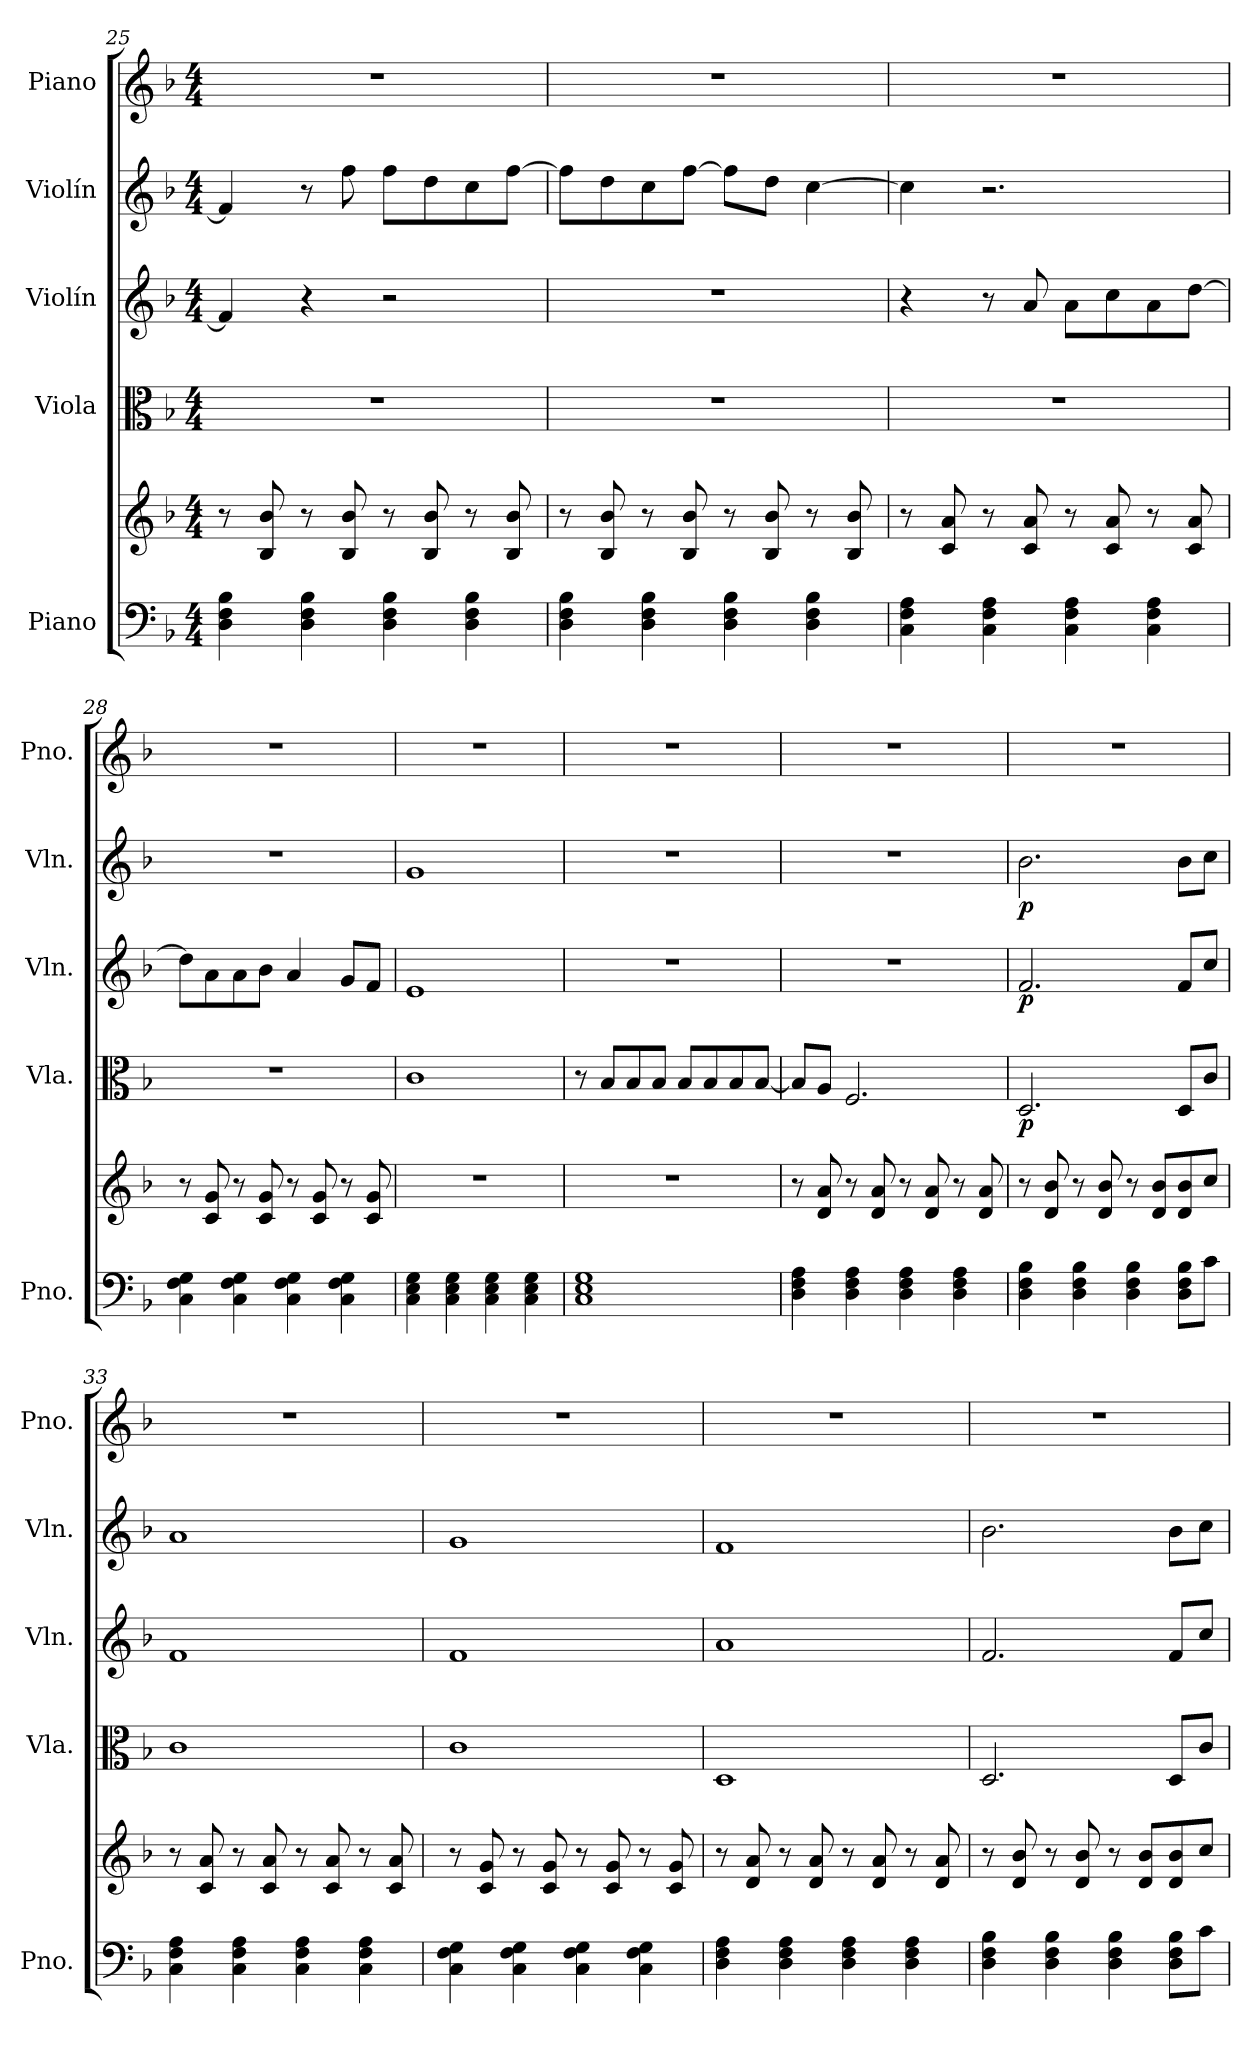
**kern	**kern	**kern	**dynam	**kern	**dynam	**kern	**dynam	**kern
*part5	*part5	*part4	*part4	*part3	*part3	*part2	*part2	*part1
*staff6	*staff5	*staff4	*staff4	*staff3	*staff3	*staff2	*staff2	*staff1
*I"Piano	*	*I"Viola	*	*I"Violín	*	*I"Violín	*	*I"Piano
*I'Pno.	*	*I'Vla.	*	*I'Vln.	*	*I'Vln.	*	*I'Pno.
!!LO:PB:g=z
*clefF4	*clefG2	*clefC3	*	*clefG2	*	*clefG2	*	*clefG2
*k[b-]	*k[b-]	*k[b-]	*	*k[b-]	*	*k[b-]	*	*k[b-]
*M4/4	*M4/4	*M4/4	*	*M4/4	*	*M4/4	*	*M4/4
=25	=25	=25	=25	=25	=25	=25	=25	=25
4D\ 4F\ 4B-\	8r	1r	.	4f/]	.	4f/]	.	1r
.	8B-/ 8b-/	.	.	.	.	.	.	.
4D\ 4F\ 4B-\	8r	.	.	4r	.	8r	.	.
.	8B-/ 8b-/	.	.	.	.	8ff\	.	.
4D\ 4F\ 4B-\	8r	.	.	2r	.	8ff\L	.	.
.	8B-/ 8b-/	.	.	.	.	8dd\	.	.
4D\ 4F\ 4B-\	8r	.	.	.	.	8cc\	.	.
.	8B-/ 8b-/	.	.	.	.	[8ff\J	.	.
=26	=26	=26	=26	=26	=26	=26	=26	=26
4D\ 4F\ 4B-\	8r	1r	.	1r	.	8ff\L]	.	1r
.	8B-/ 8b-/	.	.	.	.	8dd\	.	.
4D\ 4F\ 4B-\	8r	.	.	.	.	8cc\	.	.
.	8B-/ 8b-/	.	.	.	.	[8ff\J	.	.
4D\ 4F\ 4B-\	8r	.	.	.	.	8ff\L]	.	.
.	8B-/ 8b-/	.	.	.	.	8dd\J	.	.
4D\ 4F\ 4B-\	8r	.	.	.	.	[4cc\	.	.
.	8B-/ 8b-/	.	.	.	.	.	.	.
=27	=27	=27	=27	=27	=27	=27	=27	=27
4C\ 4F\ 4A\	8r	1r	.	4r	.	4cc\]	.	1r
.	8c/ 8a/	.	.	.	.	.	.	.
4C\ 4F\ 4A\	8r	.	.	8r	.	2.r	.	.
.	8c/ 8a/	.	.	8a/	.	.	.	.
4C\ 4F\ 4A\	8r	.	.	8a\L	.	.	.	.
.	8c/ 8a/	.	.	8cc\	.	.	.	.
4C\ 4F\ 4A\	8r	.	.	8a\	.	.	.	.
.	8c/ 8a/	.	.	[8dd\J	.	.	.	.
=28	=28	=28	=28	=28	=28	=28	=28	=28
4C\ 4F\ 4G\	8r	1r	.	8dd\L]	.	1r	.	1r
.	8c/ 8g/	.	.	8a\	.	.	.	.
4C\ 4F\ 4G\	8r	.	.	8a\	.	.	.	.
.	8c/ 8g/	.	.	8b-\J	.	.	.	.
4C\ 4F\ 4G\	8r	.	.	4a/	.	.	.	.
.	8c/ 8g/	.	.	.	.	.	.	.
4C\ 4F\ 4G\	8r	.	.	8g/L	.	.	.	.
.	8c/ 8g/	.	.	8f/J	.	.	.	.
!!LO:LB:g=z
=29	=29	=29	=29	=29	=29	=29	=29	=29
4C\ 4E\ 4G\	1r	1c	.	1e	.	1g	.	1r
4C\ 4E\ 4G\	.	.	.	.	.	.	.	.
4C\ 4E\ 4G\	.	.	.	.	.	.	.	.
4C\ 4E\ 4G\	.	.	.	.	.	.	.	.
=30	=30	=30	=30	=30	=30	=30	=30	=30
1C 1E 1G	1r	8r	.	1r	.	1r	.	1r
.	.	8B-/L	.	.	.	.	.	.
.	.	8B-/	.	.	.	.	.	.
.	.	8B-/J	.	.	.	.	.	.
.	.	8B-/L	.	.	.	.	.	.
.	.	8B-/	.	.	.	.	.	.
.	.	8B-/	.	.	.	.	.	.
.	.	[8B-/J	.	.	.	.	.	.
=31	=31	=31	=31	=31	=31	=31	=31	=31
4D\ 4F\ 4A\	8r	8B-/L]	.	1r	.	1r	.	1r
.	8d/ 8a/	8A/J	.	.	.	.	.	.
4D\ 4F\ 4A\	8r	2.F/	.	.	.	.	.	.
.	8d/ 8a/	.	.	.	.	.	.	.
4D\ 4F\ 4A\	8r	.	.	.	.	.	.	.
.	8d/ 8a/	.	.	.	.	.	.	.
4D\ 4F\ 4A\	8r	.	.	.	.	.	.	.
.	8d/ 8a/	.	.	.	.	.	.	.
=32	=32	=32	=32	=32	=32	=32	=32	=32
!	!	!	!LO:DY:b	!	!LO:DY:b	!	!LO:DY:b	!
4D\ 4F\ 4B-\	8r	2.D/	p	2.f/	p	2.b-\	p	1r
.	8d/ 8b-/	.	.	.	.	.	.	.
4D\ 4F\ 4B-\	8r	.	.	.	.	.	.	.
.	8d/ 8b-/	.	.	.	.	.	.	.
4D\ 4F\ 4B-\	8r	.	.	.	.	.	.	.
.	8d/ 8b-/L	.	.	.	.	.	.	.
8D\ 8F\ 8B-\L	8d/ 8b-/	8D/L	.	8f/L	.	8b-\L	.	.
8c\J	8cc/J	8c/J	.	8cc/J	.	8cc\J	.	.
=33	=33	=33	=33	=33	=33	=33	=33	=33
4C\ 4F\ 4A\	8r	1c	.	1f	.	1a	.	1r
.	8c/ 8a/	.	.	.	.	.	.	.
4C\ 4F\ 4A\	8r	.	.	.	.	.	.	.
.	8c/ 8a/	.	.	.	.	.	.	.
4C\ 4F\ 4A\	8r	.	.	.	.	.	.	.
.	8c/ 8a/	.	.	.	.	.	.	.
4C\ 4F\ 4A\	8r	.	.	.	.	.	.	.
.	8c/ 8a/	.	.	.	.	.	.	.
!!LO:PB:g=z
=34	=34	=34	=34	=34	=34	=34	=34	=34
4C\ 4F\ 4G\	8r	1c	.	1f	.	1g	.	1r
.	8c/ 8g/	.	.	.	.	.	.	.
4C\ 4F\ 4G\	8r	.	.	.	.	.	.	.
.	8c/ 8g/	.	.	.	.	.	.	.
4C\ 4F\ 4G\	8r	.	.	.	.	.	.	.
.	8c/ 8g/	.	.	.	.	.	.	.
4C\ 4F\ 4G\	8r	.	.	.	.	.	.	.
.	8c/ 8g/	.	.	.	.	.	.	.
=35	=35	=35	=35	=35	=35	=35	=35	=35
4D\ 4F\ 4A\	8r	1D	.	1a	.	1f	.	1r
.	8d/ 8a/	.	.	.	.	.	.	.
4D\ 4F\ 4A\	8r	.	.	.	.	.	.	.
.	8d/ 8a/	.	.	.	.	.	.	.
4D\ 4F\ 4A\	8r	.	.	.	.	.	.	.
.	8d/ 8a/	.	.	.	.	.	.	.
4D\ 4F\ 4A\	8r	.	.	.	.	.	.	.
.	8d/ 8a/	.	.	.	.	.	.	.
=36	=36	=36	=36	=36	=36	=36	=36	=36
4D\ 4F\ 4B-\	8r	2.D/	.	2.f/	.	2.b-\	.	1r
.	8d/ 8b-/	.	.	.	.	.	.	.
4D\ 4F\ 4B-\	8r	.	.	.	.	.	.	.
.	8d/ 8b-/	.	.	.	.	.	.	.
4D\ 4F\ 4B-\	8r	.	.	.	.	.	.	.
.	8d/ 8b-/L	.	.	.	.	.	.	.
8D\ 8F\ 8B-\L	8d/ 8b-/	8D/L	.	8f/L	.	8b-\L	.	.
8c\J	8cc/J	8c/J	.	8cc/J	.	8cc\J	.	.
=	=	=	=	=	=	=	=	=
*-	*-	*-	*-	*-	*-	*-	*-	*-
